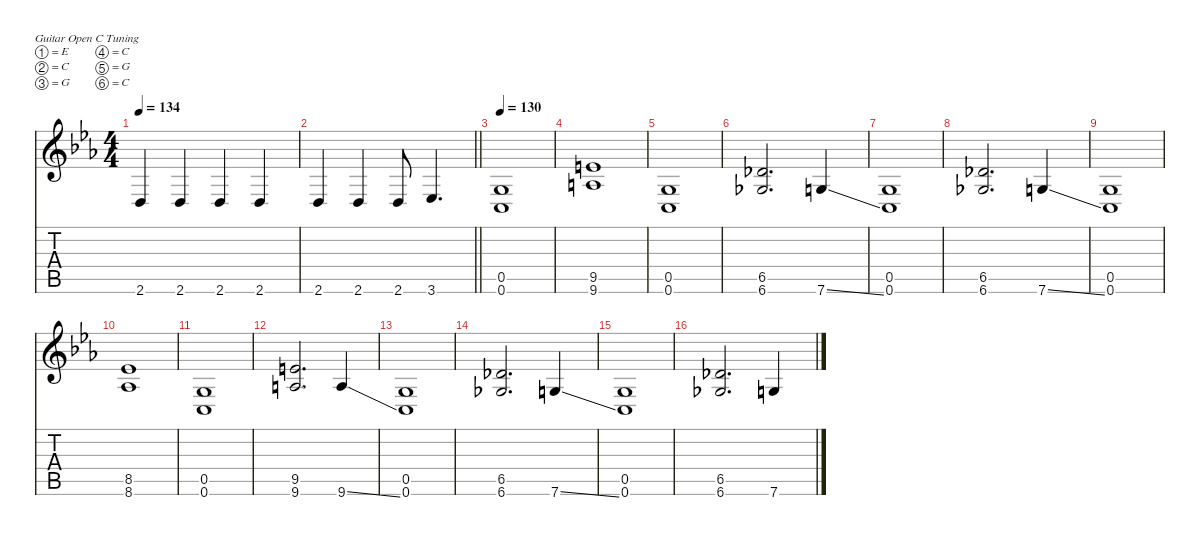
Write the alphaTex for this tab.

\defaultSystemsLayout 4
\hideDynamics
\bracketExtendMode nobrackets
\singleTrackTrackNamePolicy hidden
\multiTrackTrackNamePolicy hidden
\firstSystemTrackNameMode fullname
\firstSystemTrackNameOrientation horizontal
\otherSystemsTrackNameOrientation horizontal
\track ("Guitar 1" "dist.guit.") {instrument distortionguitar}
\staff {score tabs}
\tuning (E4 C4 G3 C3 G2 C2)
\ts (4 4)
\tempo 134
\clef g2
\ks cminor
2.6{t acc forcenatural}.4{dy f beam Up} 2.6{acc forcenatural}.4{beam Up} 2.6{acc forcenatural}.4{beam Up} 2.6{acc forcenatural}.4{beam Up} |
\barLineRight lightlight
2.6{acc forcenatural}.4{beam Up} 2.6{acc forcenatural}.4{beam Up} 2.6{acc forcenatural}.8{beam Up} 3.6{acc b}.4{d beam Up} |
\tempo 130
(0.5{acc forcenatural} 0.6{acc forcenatural}).1{beam Up} |
(9.5{acc forcenatural} 9.6{acc forcenatural}).1{beam Up} |
(0.5{acc forcenatural} 0.6{acc forcenatural}).1{beam Up} |
(6.5{acc b} 6.6{acc b}).2{d beam Up} 7.6{ss acc forcenatural}.4{beam Up} |
(0.5{acc forcenatural} 0.6{acc forcenatural}).1{beam Up} |
(6.5{acc b} 6.6{acc b}).2{d beam Up} 7.6{ss acc forcenatural}.4{beam Up} |
(0.5{acc forcenatural} 0.6{acc forcenatural}).1{beam Up} |
(8.5{acc b} 8.6{acc b}).1{beam Up} |
(0.5{acc forcenatural} 0.6{acc forcenatural}).1{beam Up} |
(9.5{acc forcenatural} 9.6{acc forcenatural}).2{d beam Up} 9.6{ss acc forcenatural}.4{beam Up} |
(0.5{acc forcenatural} 0.6{acc forcenatural}).1{beam Up} |
(6.5{acc b} 6.6{acc b}).2{d beam Up} 7.6{ss acc forcenatural}.4{beam Up} |
(0.5{acc forcenatural} 0.6{acc forcenatural}).1{beam Up} |
(6.5{acc b} 6.6{acc b}).2{d beam Up} 7.6{ss acc forcenatural}.4{beam Up}
